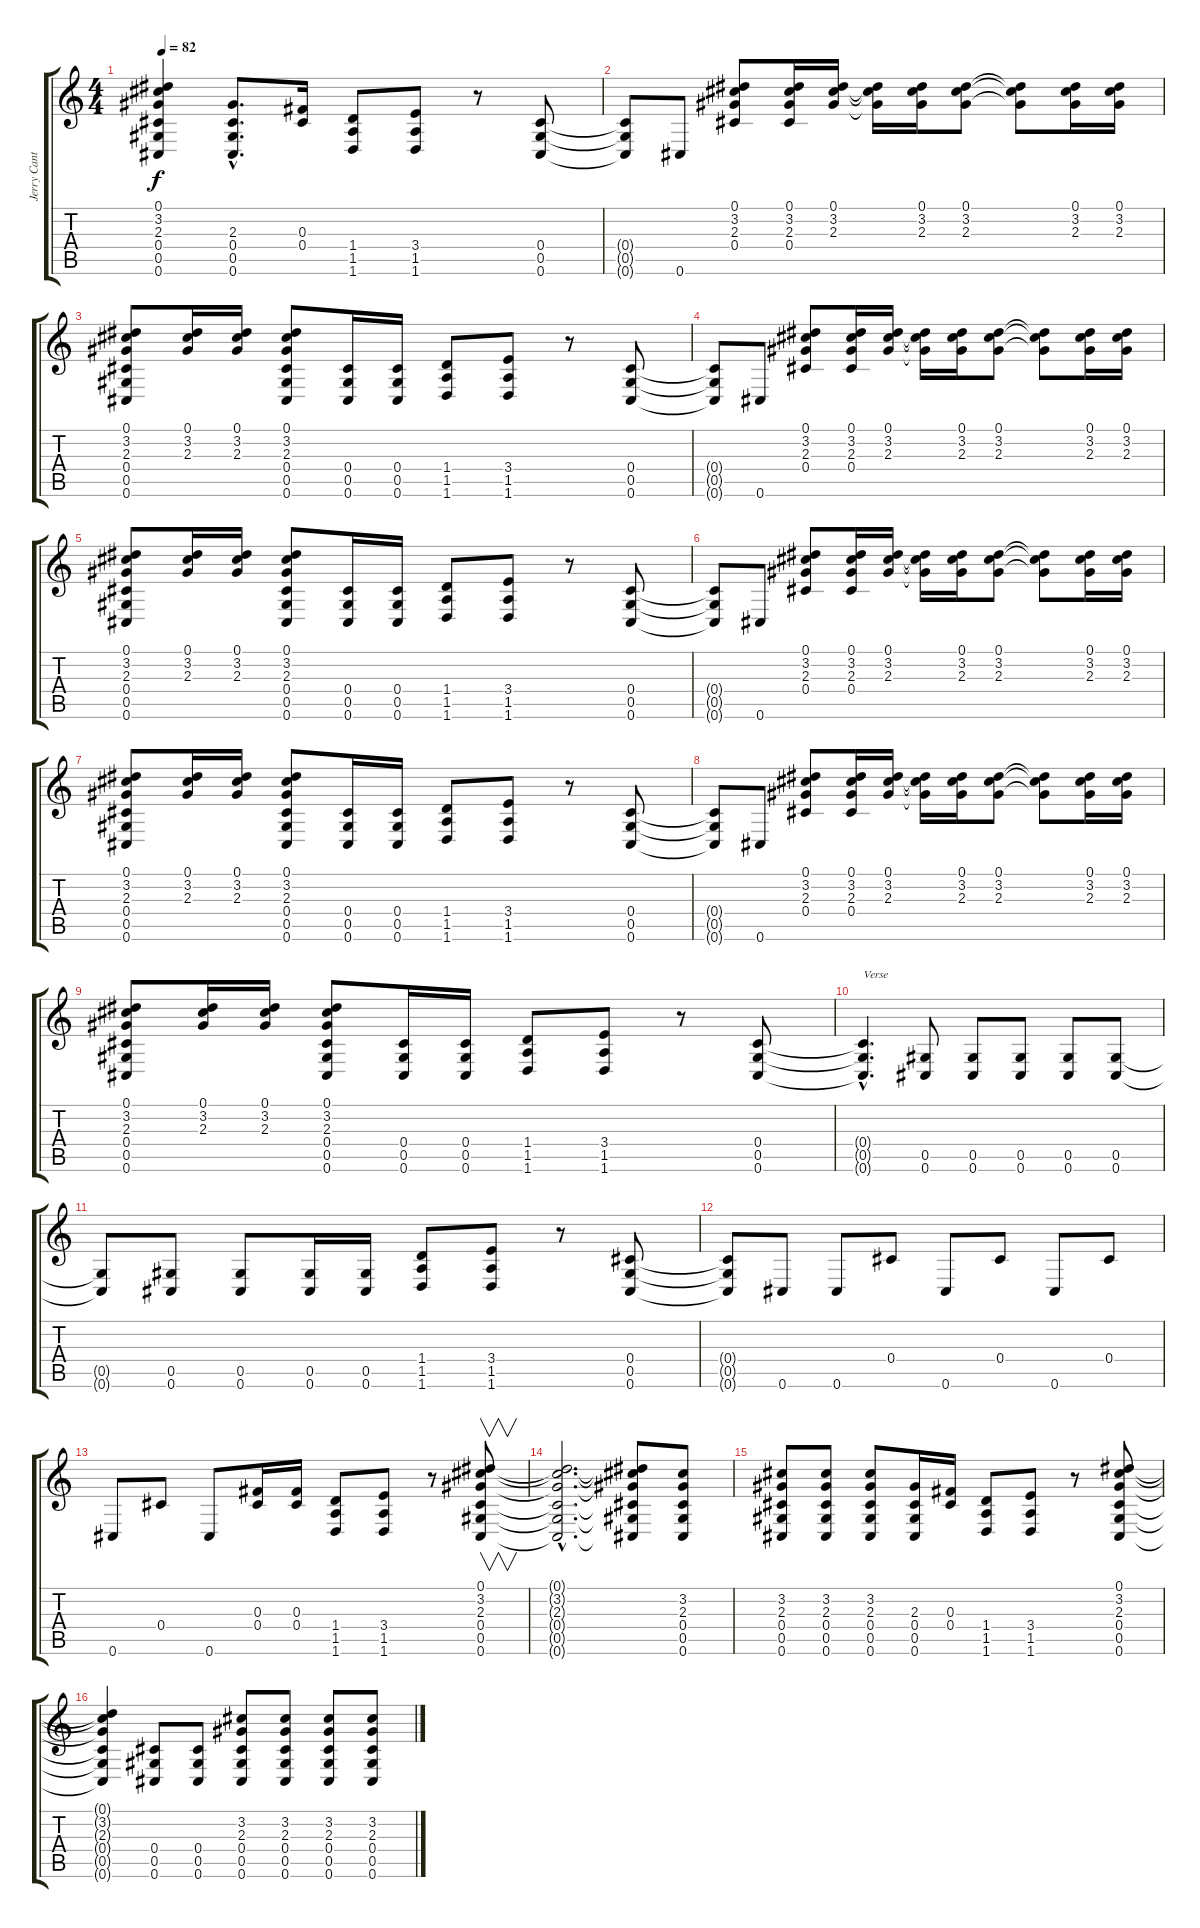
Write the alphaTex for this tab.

\track ("Jerry Cantrell" "Jerry Cant") {instrument overdrivenguitar}
\staff {score tabs}
\tuning (Eb4 Bb3 Gb3 Db3 Ab2 Db2) {hide}
\ts (4 4)
\tempo 82
\clef g2
\ks c
(0.1{t} 3.2{t} 2.3{t} 0.4{t} 0.5{t} 0.6{t}).4{dy f} (2.3{hac} 0.4{hac} 0.5{hac} 0.6{hac}).8{d} (0.3 0.4).16 (1.4 1.5 1.6).8 (3.4 1.5 1.6).8 r.8 (0.4 0.5 0.6).8 |
(0.4{t} 0.5{t} 0.6{t}).8 0.6.8 (0.1 3.2 2.3 0.4).8 (0.1 3.2 2.3 0.4).16 (0.1 3.2 2.3).16 (0.1{t} 3.2{t} 2.3{t}).16 (0.1 3.2 2.3).16 (0.1 3.2 2.3).8 (0.1{t} 3.2{t} 2.3{t}).8 (0.1 3.2 2.3).16 (0.1 3.2 2.3).16 |
(0.1 3.2 2.3 0.4 0.5 0.6).8 (0.1 3.2 2.3).16 (0.1 3.2 2.3).16 (0.1 3.2 2.3 0.4 0.5 0.6).8 (0.4 0.5 0.6).16 (0.4 0.5 0.6).16 (1.4 1.5 1.6).8 (3.4 1.5 1.6).8 r.8 (0.4 0.5 0.6).8 |
(0.4{t} 0.5{t} 0.6{t}).8 0.6.8 (0.1 3.2 2.3 0.4).8 (0.1 3.2 2.3 0.4).16 (0.1 3.2 2.3).16 (0.1{t} 3.2{t} 2.3{t}).16 (0.1 3.2 2.3).16 (0.1 3.2 2.3).8 (0.1{t} 3.2{t} 2.3{t}).8 (0.1 3.2 2.3).16 (0.1 3.2 2.3).16 |
(0.1 3.2 2.3 0.4 0.5 0.6).8 (0.1 3.2 2.3).16 (0.1 3.2 2.3).16 (0.1 3.2 2.3 0.4 0.5 0.6).8 (0.4 0.5 0.6).16 (0.4 0.5 0.6).16 (1.4 1.5 1.6).8 (3.4 1.5 1.6).8 r.8 (0.4 0.5 0.6).8 |
(0.4{t} 0.5{t} 0.6{t}).8 0.6.8 (0.1 3.2 2.3 0.4).8 (0.1 3.2 2.3 0.4).16 (0.1 3.2 2.3).16 (0.1{t} 3.2{t} 2.3{t}).16 (0.1 3.2 2.3).16 (0.1 3.2 2.3).8 (0.1{t} 3.2{t} 2.3{t}).8 (0.1 3.2 2.3).16 (0.1 3.2 2.3).16 |
(0.1 3.2 2.3 0.4 0.5 0.6).8 (0.1 3.2 2.3).16 (0.1 3.2 2.3).16 (0.1 3.2 2.3 0.4 0.5 0.6).8 (0.4 0.5 0.6).16 (0.4 0.5 0.6).16 (1.4 1.5 1.6).8 (3.4 1.5 1.6).8 r.8 (0.4 0.5 0.6).8 |
(0.4{t} 0.5{t} 0.6{t}).8 0.6.8 (0.1 3.2 2.3 0.4).8 (0.1 3.2 2.3 0.4).16 (0.1 3.2 2.3).16 (0.1{t} 3.2{t} 2.3{t}).16 (0.1 3.2 2.3).16 (0.1 3.2 2.3).8 (0.1{t} 3.2{t} 2.3{t}).8 (0.1 3.2 2.3).16 (0.1 3.2 2.3).16 |
(0.1 3.2 2.3 0.4 0.5 0.6).8 (0.1 3.2 2.3).16 (0.1 3.2 2.3).16 (0.1 3.2 2.3 0.4 0.5 0.6).8 (0.4 0.5 0.6).16 (0.4 0.5 0.6).16 (1.4 1.5 1.6).8 (3.4 1.5 1.6).8 r.8 (0.4 0.5 0.6).8 |
(0.4{hac t} 0.5{hac t} 0.6{hac t}).4{d txt "Verse"} (0.5 0.6).8 (0.5 0.6).8 (0.5 0.6).8 (0.5 0.6).8 (0.5 0.6).8 |
(0.5{t} 0.6{t}).8 (0.5 0.6).8 (0.5 0.6).8 (0.5 0.6).16 (0.5 0.6).16 (1.4 1.5 1.6).8 (3.4 1.5 1.6).8 r.8 (0.4 0.5 0.6).8 |
(0.4{t} 0.5{t} 0.6{t}).8 0.6.8 0.6.8 0.4.8 0.6.8 0.4.8 0.6.8 0.4.8 |
0.6.8 0.4.8 0.6.8 (0.3 0.4).16 (0.3 0.4).16 (1.4 1.5 1.6).8 (3.4 1.5 1.6).8 r.8 (0.1 3.2 2.3 0.4 0.5 0.6).8{v} |
(0.1{hac t} 3.2{hac t} 2.3{hac t} 0.4{hac t} 0.5{hac t} 0.6{hac t}).2{d} (0.1{t} 3.2{t} 2.3{t} 0.4{t} 0.5{t} 0.6{t}).8 (3.2 2.3 0.4 0.5 0.6).8 |
(3.2 2.3 0.4 0.5 0.6).8 (3.2 2.3 0.4 0.5 0.6).8 (3.2 2.3 0.4 0.5 0.6).8 (2.3 0.4 0.5 0.6).16 (0.3 0.4).16 (1.4 1.5 1.6).8 (3.4 1.5 1.6).8 r.8 (0.1 3.2 2.3 0.4 0.5 0.6).8 |
(0.1{t} 3.2{t} 2.3{t} 0.4{t} 0.5{t} 0.6{t}).4 (0.4 0.5 0.6).8 (0.4 0.5 0.6).8 (3.2 2.3 0.4 0.5 0.6).8 (3.2 2.3 0.4 0.5 0.6).8 (3.2 2.3 0.4 0.5 0.6).8 (3.2 2.3 0.4 0.5 0.6).8
